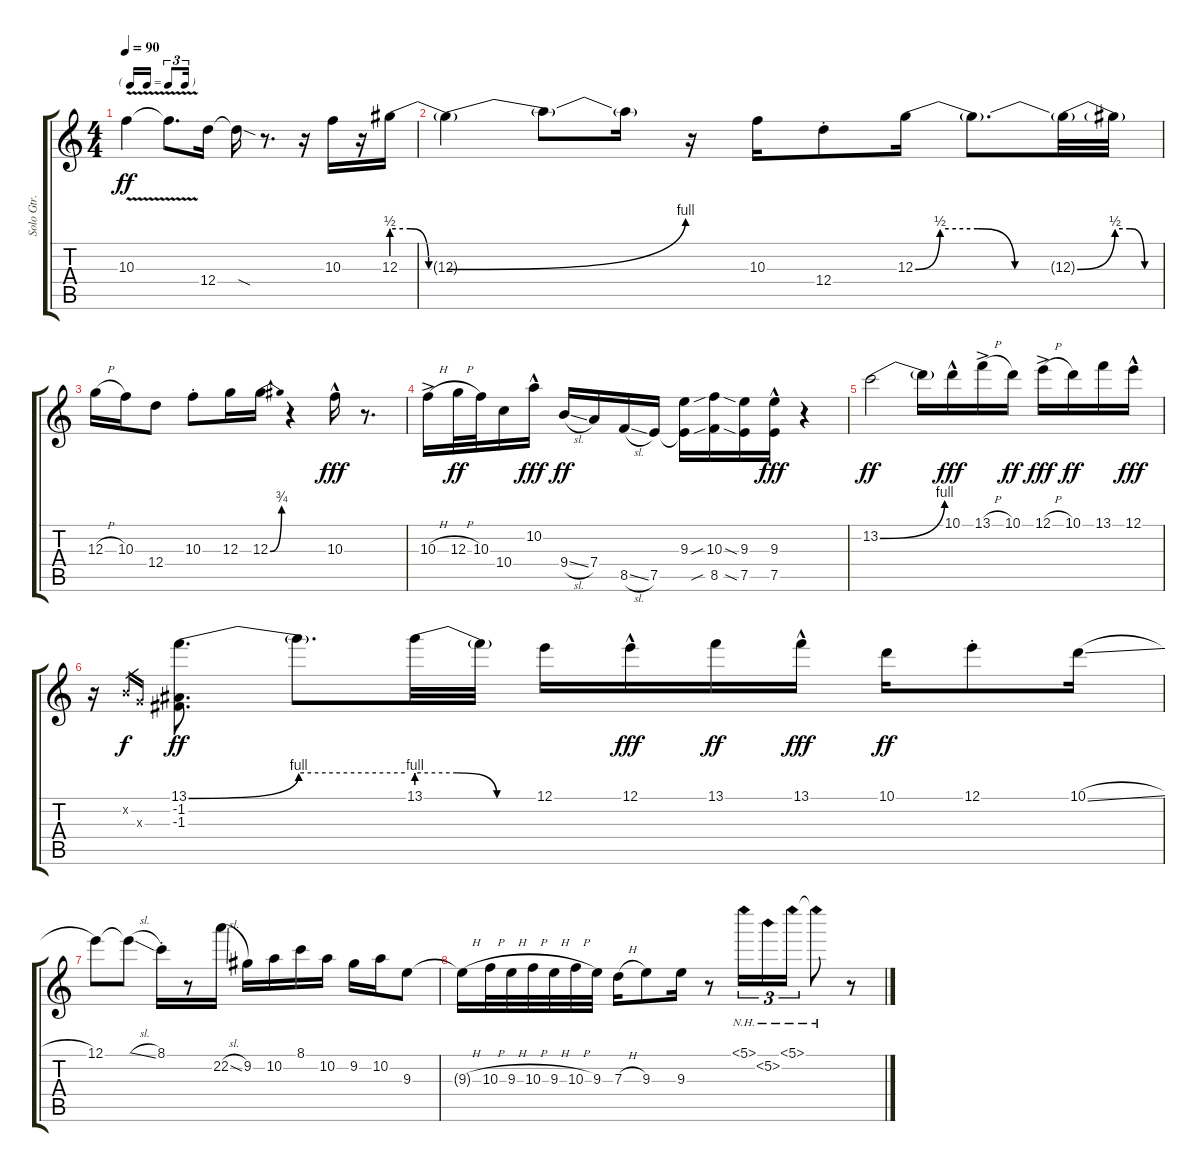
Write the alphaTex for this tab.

\track ("Solo Gtr." "Solo Gtr.") {instrument distortionguitar}
\staff {score tabs}
\tuning (E4 B3 G3 D3 A2 E2) {hide}
\ts (4 4)
\tf triplet16th
\tempo 90
\clef g2
\ks c
10.3{v}.4{dy ff} 10.3{v t}.8{d} 12.4.16 12.4{sod t}.16 r.8{d} r.16 10.3.16 r.16 12.3{be (custom 0 2 20 2 40 0 60 0)}.16 |
12.3{be (bend 0 0 60 4) t}.4 12.3{t}.8 12.3{t}.16 r.16 10.3.16 12.4{st}.8 12.3{be (custom 0 0 10 2 25 2 40 0 60 0)}.16 12.3{t}.8{d} 12.3{be (bend 0 0 60 2) t}.32 12.3{be (custom 0 2 20 2 40 0 60 0) t}.32 |
12.3{h}.16 10.3.16 12.4.8 10.3{st}.8 12.3.16 12.3{be (bend 0 0 60 3)}.16 r.4 10.3{hac}.16{dy fff} r.8{d} |
10.3{h ac}.16 12.3{h}.32{dy ff} 10.3.32 10.4.16 10.2{hac}.16{dy fff} 9.4{sl}.16{dy ff} 7.4.16 8.5{sl}.16 7.5.16 (9.3 7.5{t}).16 (10.3{sib} 8.5{sib}).16 (9.3{sia} 7.5{sia}).16 (9.3{hac} 7.5{hac}).16{dy fff} r.4 |
13.2{be (bend 0 0 60 4)}.2{dy ff} 13.2{t}.16 10.1{hac}.16{dy fff} 13.1{h ac}.16 10.1.16{dy ff} 12.1{h ac}.16{dy fff} 10.1.16{dy ff} 13.1.16 12.1{hac}.16{dy fff} |
r.16 0.2{x}.16{gr dy f} 0.3{x}.16{gr} (13.1{be (bend 0 0 60 4)} -1.2 -1.3).8{d dy ff} 13.1{be (hold 0 4 60 4) t}.8{d} 13.1{be (custom 0 4 20 4 40 0 60 0)}.32 13.1{t}.32 12.1.16 12.1{hac}.16{dy fff} 13.1.16{dy ff} 13.1{hac}.16{dy fff} 10.1.16{dy ff} 12.1{st}.8 10.1{sl}.16 |
12.1.8 12.1{sl t}.8 8.1{st}.16 r.8 22.2{sl}.16 9.2.16 10.2.16 8.1.16 10.2.16 9.2.16 10.2.16 9.3.8 |
9.3{h t}.16 10.3{h}.32 9.3{h}.32 10.3{h}.32 9.3{h}.32 10.3{h}.32 9.3.32 7.3{h}.16 9.3.8 9.3.16 r.8 5.1{nh}.16{tu (3 2)} 5.2{nh}.16{tu (3 2)} 5.1{nh}.16{tu (3 2)} 5.1{nh t}.8 r.8
